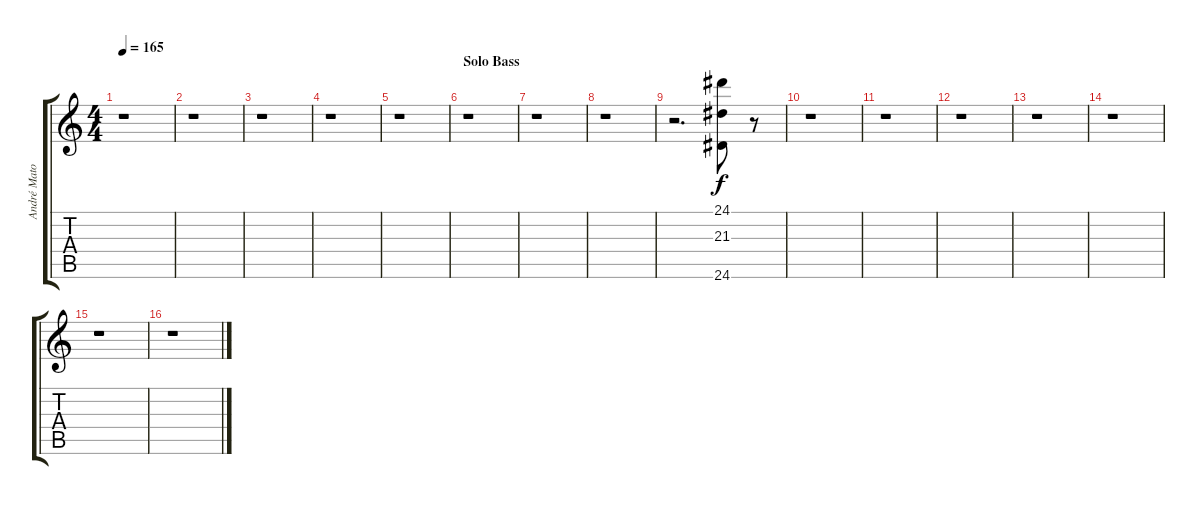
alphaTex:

\track ("André Matos - String Ensemble 1" "André Mato") {instrument stringensemble1}
\staff {score tabs}
\tuning (Eb4 Bb3 Gb3 Db3 Ab2 Eb2) {hide}
\ts (4 4)
\tempo 165
\clef g2
\ks c
r.1{dy f} |
r.1 |
r.1 |
r.1 |
r.1 |
\section ("" "Solo Bass")
r.1 |
r.1 |
r.1 |
r.2{d} (24.1 21.3 24.6).8 r.8 |
r.1 |
r.1 |
r.1 |
r.1 |
r.1 |
r.1 |
r.1
